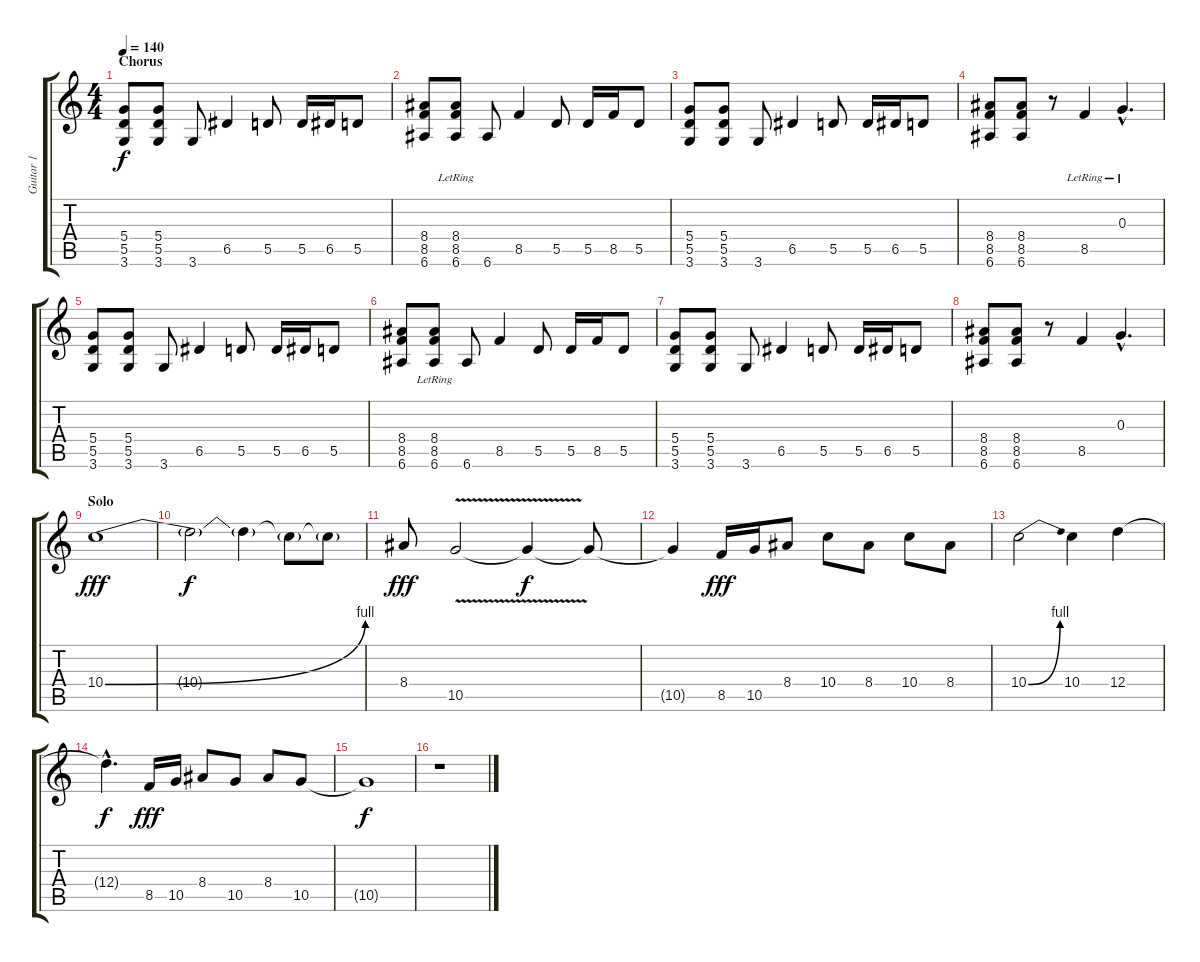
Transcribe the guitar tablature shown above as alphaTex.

\track ("Guitar 1" "Guitar 1") {instrument distortionguitar}
\staff {score tabs}
\tuning (E4 B3 G3 D3 A2 E2) {hide}
\ts (4 4)
\section ("" "Chorus")
\tempo 140
\clef g2
\ks c
(5.4 5.5 3.6).8{dy f} (5.4 5.5 3.6).8 3.6.8 6.5.4 5.5.8 5.5.16 6.5.16 5.5.8 |
(8.4 8.5 6.6).8 (8.4 8.5{lr} 6.6).8 6.6.8 8.5.4 5.5.8 5.5.16 8.5.16 5.5.8 |
(5.4 5.5 3.6).8 (5.4 5.5 3.6).8 3.6.8 6.5.4 5.5.8 5.5.16 6.5.16 5.5.8 |
(8.4 8.5 6.6).8 (8.4 8.5 6.6).8 r.8 8.5{lr}.4 0.3{hac lr}.4{d} |
(5.4 5.5 3.6).8 (5.4 5.5 3.6).8 3.6.8 6.5.4 5.5.8 5.5.16 6.5.16 5.5.8 |
(8.4 8.5 6.6).8 (8.4 8.5{lr} 6.6).8 6.6.8 8.5.4 5.5.8 5.5.16 8.5.16 5.5.8 |
(5.4 5.5 3.6).8 (5.4 5.5 3.6).8 3.6.8 6.5.4 5.5.8 5.5.16 6.5.16 5.5.8 |
(8.4 8.5 6.6).8 (8.4 8.5 6.6).8 r.8 8.5.4 0.3{hac}.4{d} |
\section ("" "Solo")
10.4{be (bend 0 0 60 4)}.1{dy fff} |
10.4{t}.2{dy f} 10.4{t}.4 10.4{t}.8 10.4{t}.8 |
8.4.8{dy fff} 10.5{v}.2 10.5{t}.4{dy f} 10.5{t}.8 |
10.5{t}.4 8.5.16{dy fff} 10.5.16 8.4.8 10.4.8 8.4.8 10.4.8 8.4.8 |
10.4{be (bend 0 0 60 4)}.2 10.4.4 12.4.4 |
12.4{hac t}.4{d dy f} 8.5.16{dy fff} 10.5.16 8.4.8 10.5.8 8.4.8 10.5.8 |
10.5{t}.1{dy f} |
r.1
